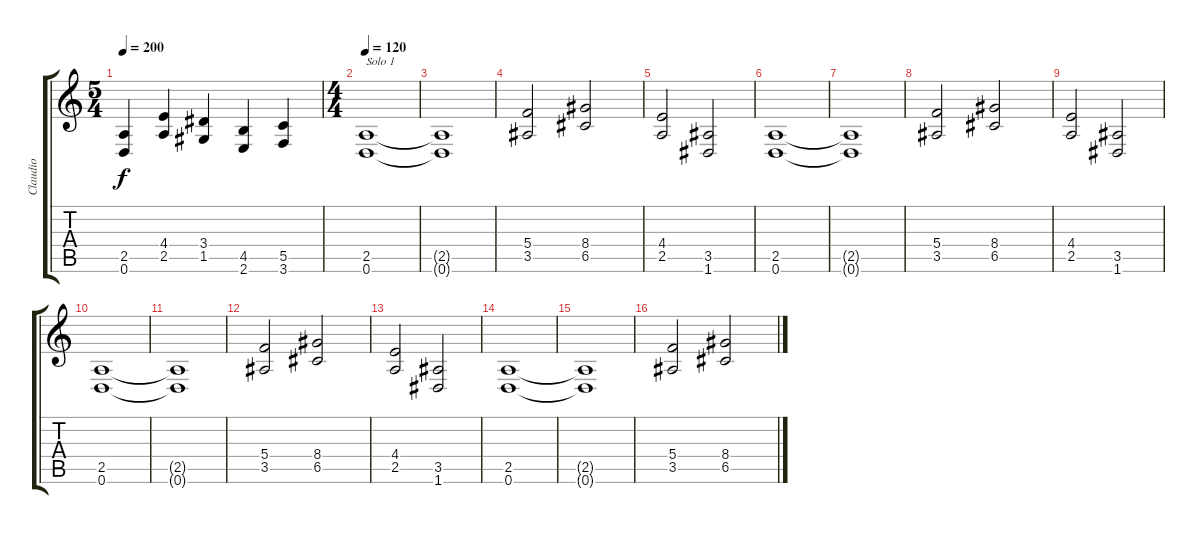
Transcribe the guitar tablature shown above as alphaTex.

\track ("Claudio" "Claudio") {instrument distortionguitar}
\staff {score tabs}
\tuning (D4 A3 F3 C3 G2 D2) {hide}
\ts (5 4)
\tempo 200
\clef g2
\ks c
(2.5 0.6).4{dy f} (4.4 2.5).4 (3.4 1.5).4 (4.5 2.6).4 (5.5 3.6).4 |
\ts (4 4)
\tempo 120
(2.5 0.6).1{txt "Solo 1"} |
(2.5{t} 0.6{t}).1 |
(5.4 3.5).2 (8.4 6.5).2 |
(4.4 2.5).2 (3.5 1.6).2 |
(2.5 0.6).1 |
(2.5{t} 0.6{t}).1 |
(5.4 3.5).2 (8.4 6.5).2 |
(4.4 2.5).2 (3.5 1.6).2 |
(2.5 0.6).1 |
(2.5{t} 0.6{t}).1 |
(5.4 3.5).2 (8.4 6.5).2 |
(4.4 2.5).2 (3.5 1.6).2 |
(2.5 0.6).1 |
(2.5{t} 0.6{t}).1 |
(5.4 3.5).2 (8.4 6.5).2
